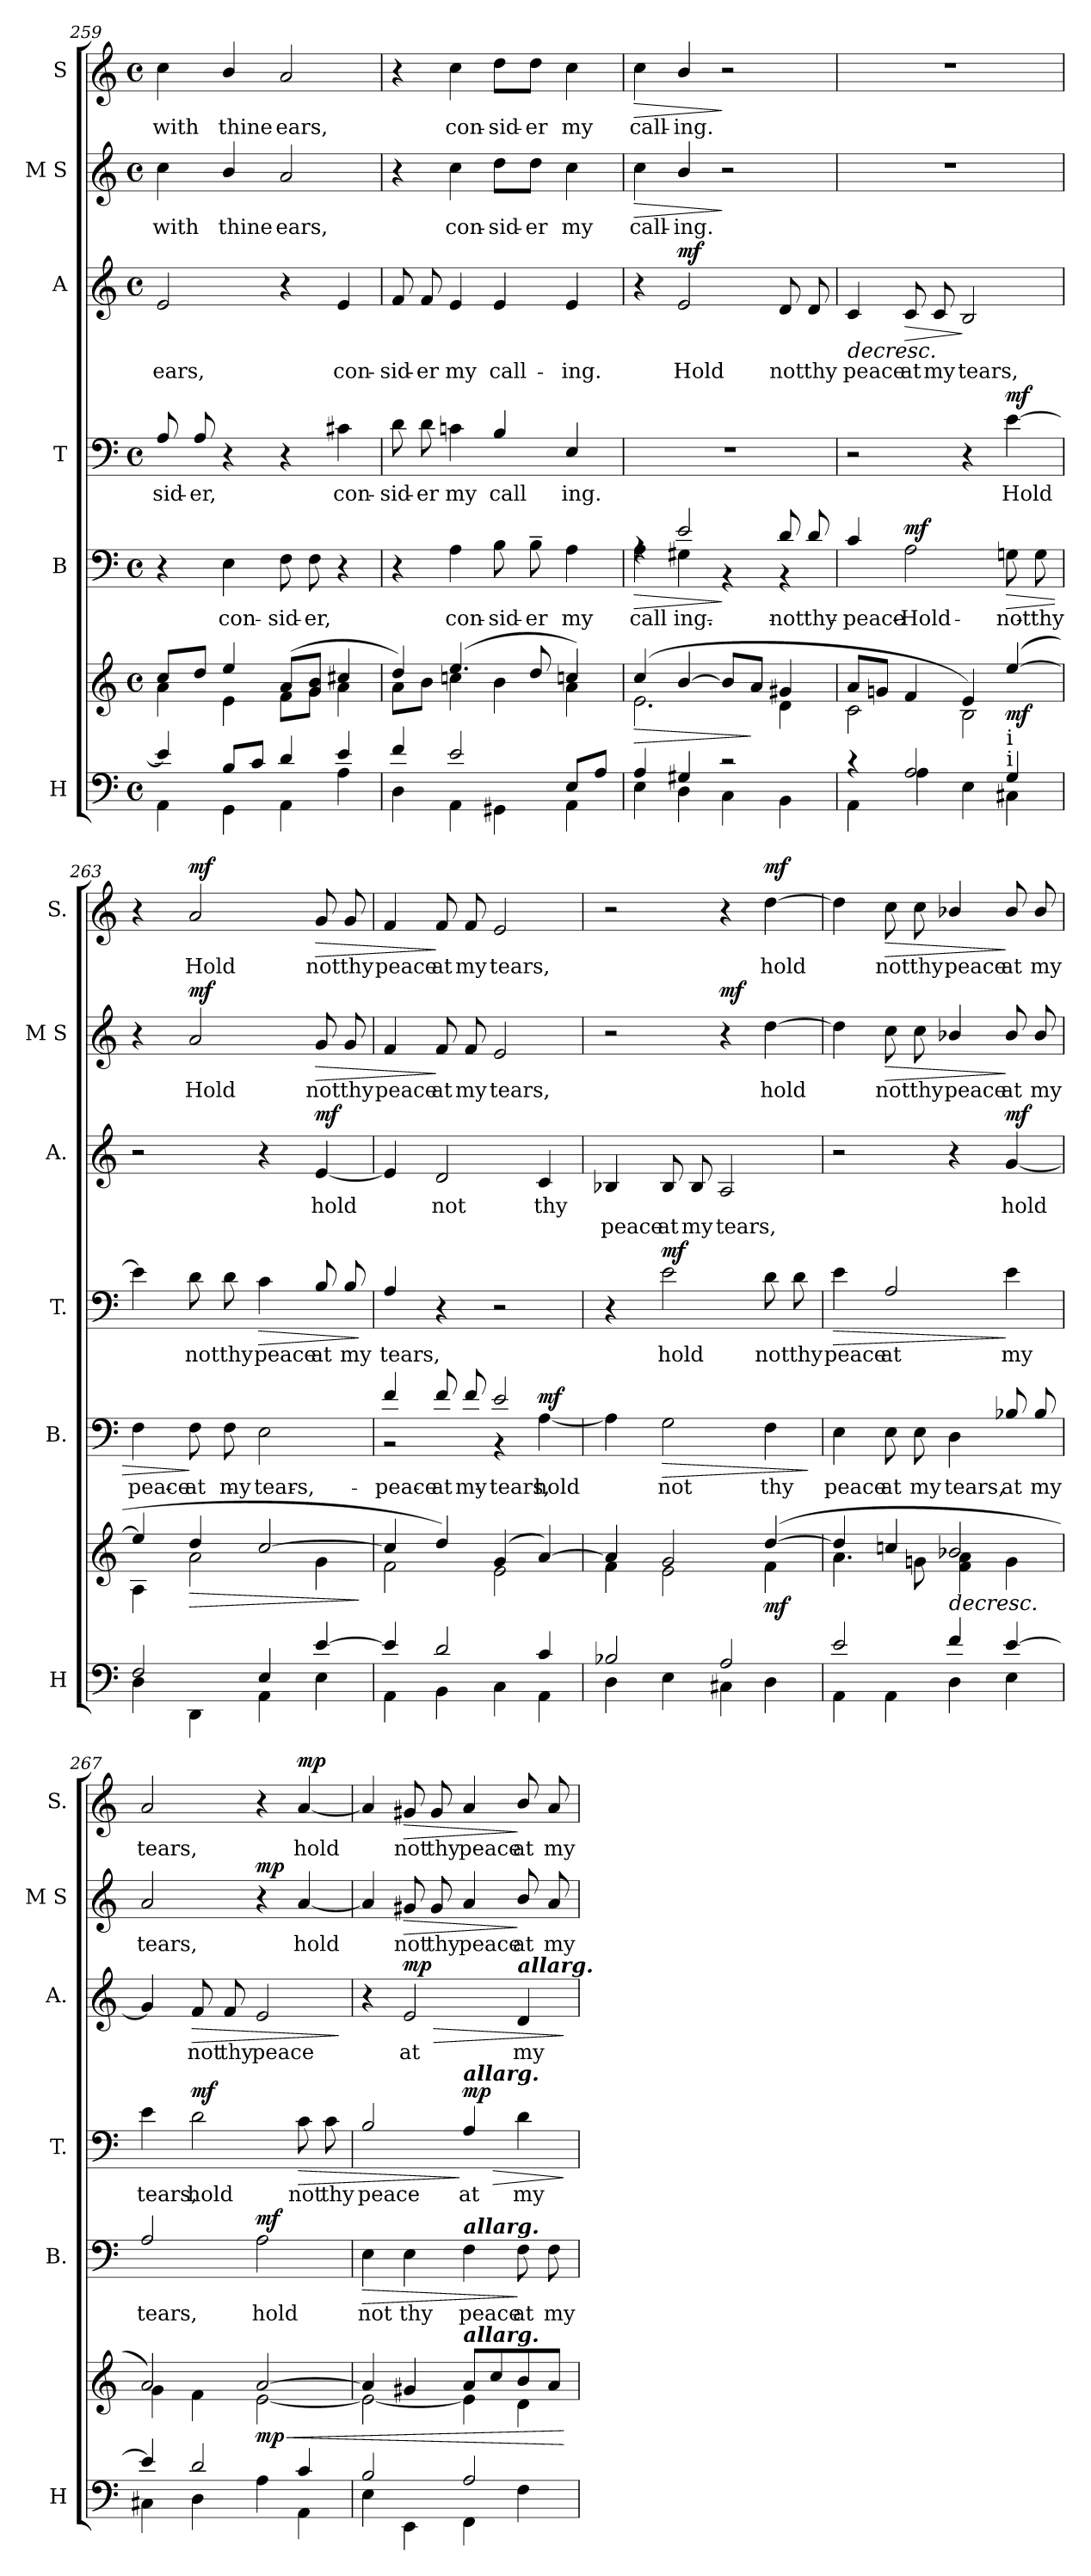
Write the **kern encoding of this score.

**kern	**kern	**dynam	**kern	**text	**dynam	**kern	**text	**dynam	**kern	**text	**text	**dynam	**kern	**text	**dynam	**kern	**text	**dynam
*part6	*part6	*part6	*part5	*part5	*part5	*part4	*part4	*part4	*part3	*part3	*part3	*part3	*part2	*part2	*part2	*part1	*part1	*part1
*staff7	*staff6	*staff6/7	*staff5	*staff5	*staff5	*staff4	*staff4	*staff4	*staff3	*staff3	*staff3	*staff3	*staff2	*staff2	*staff2	*staff1	*staff1	*staff1
*I"H	*	*	*I"B	*	*	*I"T	*	*	*I"A	*	*	*	*I"M S	*	*	*I"S	*	*
*I'H	*	*	*I'B.	*	*	*I'T.	*	*	*I'A.	*	*	*	*I'M S	*	*	*I'S.	*	*
!!LO:PB:g=z
*clefF4	*clefG2	*	*clefF4	*	*	*clefF4	*	*	*clefG2	*	*	*	*clefG2	*	*	*clefG2	*	*
*k[]	*k[]	*	*k[]	*	*	*k[]	*	*	*k[]	*	*	*	*k[]	*	*	*k[]	*	*
*M4/4	*M4/4	*	*M4/4	*	*	*M4/4	*	*	*M4/4	*	*	*	*M4/4	*	*	*M4/4	*	*
*met(c)	*met(c)	*	*met(c)	*	*	*met(c)	*	*	*met(c)	*	*	*	*met(c)	*	*	*met(c)	*	*
=259	=259	=259	=259	=259	=259	=259	=259	=259	=259	=259	=259	=259	=259	=259	=259	=259	=259	=259
*^	*^	*	*	*	*	*	*	*	*	*	*	*	*	*	*	*	*	*
!	!	!	!	!	!	!	!	!	!LO:LY:b	!	!	!LO:LY:b	!	!	!	!LO:LY:b	!	!	!LO:LY:b	!
4e/]	4AA\	8cc/L	4a\	.	4r	.	.	8A/	-sid-	.	2e/	ears,	.	.	4cc\	with	.	4cc\	with	.
!	!	!	!	!	!	!	!	!	!LO:LY:b	!	!	!	!	!	!	!	!	!	!	!
.	.	8dd/J	.	.	.	.	.	8A/	-er,	.	.	.	.	.	.	.	.	.	.	.
!	!	!	!	!	!	!LO:LY:b	!	!	!	!	!	!	!	!	!	!LO:LY:b	!	!	!LO:LY:b	!
8B/L	4GG\	4ee/	4e\	.	4E\	con-	.	4r	.	.	.	.	.	.	4b/	thine	.	4b/	thine	.
8c/J	.	.	.	.	.	.	.	.	.	.	.	.	.	.	.	.	.	.	.	.
!	!	!	!	!	!	!LO:LY:b	!	!	!	!	!	!	!	!	!	!LO:LY:b	!	!	!LO:LY:b	!
4d/	4AA\	(>8a/L	8f\L	.	8F\	-sid-	.	4r	.	.	4r	.	.	.	2a/	ears,	.	2a/	ears,	.
!	!	!	!	!	!	!LO:LY:b	!	!	!	!	!	!	!	!	!	!	!	!	!	!
.	.	8g/ 8b/J	8g\J	.	8F\	-er,	.	.	.	.	.	.	.	.	.	.	.	.	.	.
!	!	!	!	!	!	!	!	!	!LO:LY:b	!	!	!LO:LY:b	!	!	!	!	!	!	!	!
4e/	4A\	4cc#X/	4a\	.	4r	.	.	4c#X\	con-	.	4e/	con-	.	.	.	.	.	.	.	.
=260	=260	=260	=260	=260	=260	=260	=260	=260	=260	=260	=260	=260	=260	=260	=260	=260	=260	=260	=260	=260
!	!	!	!	!	!	!	!	!	!LO:LY:b	!	!	!LO:LY:b	!	!	!	!	!	!	!	!
4f/	4D\	4dd/)	8a\L	.	4r	.	.	8d\	-sid-	.	8f/	-sid-	.	.	4r	.	.	4r	.	.
!	!	!	!	!	!	!	!	!	!LO:LY:b	!	!	!LO:LY:b	!	!	!	!	!	!	!	!
.	.	.	8b\J	.	.	.	.	8d\	-er	.	8f/	-er	.	.	.	.	.	.	.	.
!	!	!	!	!	!	!LO:LY:b	!	!	!LO:LY:b	!	!	!LO:LY:b	!	!	!	!LO:LY:b	!	!	!LO:LY:b	!
2e/	4AA\	(>4.ee/	4ccn\	.	4A\	con-	.	4cn\	my	.	4e/	my	.	.	4cc\	con-	.	4cc\	con-	.
!	!	!	!	!	!	!LO:LY:b	!	!	!LO:LY:b	!	!	!LO:LY:b	!	!	!	!LO:LY:b	!	!	!LO:LY:b	!
.	4GG#X\	.	4b\	.	8B\	-sid-	.	4B/	call	.	4e/	call-	.	.	8dd\L	-sid-	.	8dd\L	-sid-	.
!	!	!	!	!	!	!LO:LY:b	!	!	!	!	!	!	!	!	!	!LO:LY:b	!	!	!LO:LY:b	!
.	.	8dd/	.	.	8B~\	-er	.	.	.	.	.	.	.	.	8dd\J	-er	.	8dd\J	-er	.
!	!	!	!	!	!	!LO:LY:b	!	!	!LO:LY:b	!	!	!LO:LY:b	!	!	!	!LO:LY:b	!	!	!LO:LY:b	!
8E/L	4AA\	4ccn/)	4a\	.	4A\	my	.	4E/	ing.	.	4e/	-ing.	.	.	4cc\	my	.	4cc\	my	.
8A/J	.	.	.	.	.	.	.	.	.	.	.	.	.	.	.	.	.	.	.	.
=261	=261	=261	=261	=261	=261	=261	=261	=261	=261	=261	=261	=261	=261	=261	=261	=261	=261	=261	=261	=261
!	!	!	!	!LO:HP:b	!	!LO:LY:b	!LO:HP:b	!	!	!	!	!	!	!	!	!LO:LY:b	!LO:HP:b	!	!LO:LY:b	!LO:HP:b
*	*	*	*	*	*^	*	*	*	*	*	*	*	*	*	*	*	*	*	*	*
4A/	4E\	(>4cc/	2.e\	>	4rA	4A\	call-	>	1r	.	.	4r	.	.	.	4cc\	call-	>	4cc\	call-	>
!	!	!	!	!	!	!	!LO:LY:b	!	!	!	!	!	!LO:LY:b	!	!LO:DY:b	!	!LO:LY:b	!	!	!LO:LY:b	!
4G#X/	4D\	[4b/	.	.	2e/	4G#X\	-ing.	.	.	.	.	2e/	Hold	.	mf	4b/	-ing.	.	4b/	-ing.	.
2rc	4C\	8b/L]	.	.	.	4r	.	]	.	.	.	.	.	.	.	2r	.	]	2r	.	]
.	.	8a/J	.	]	.	.	.	.	.	.	.	.	.	.	.	.	.	.	.	.	.
!	!	!	!	!	!	!	!LO:LY:b	!	!	!	!	!	!LO:LY:b	!	!	!	!	!	!	!	!
.	4BB\	4g#X/	4d\	.	8d!/	4r	not	.	.	.	.	8d/	not	.	.	.	.	.	.	.	.
!	!	!	!	!	!	!	!LO:LY:b	!	!	!	!	!	!LO:LY:b	!	!	!	!	!	!	!	!
.	.	.	.	.	8d!/	.	thy	.	.	.	.	8d/	thy	.	.	.	.	.	.	.	.
*	*	*	*	*	*v	*v	*	*	*	*	*	*	*	*	*	*	*	*	*	*	*
!!LO:PB:g=z
=262	=262	=262	=262	=262	=262	=262	=262	=262	=262	=262	=262	=262	=262	=262	=262	=262	=262	=262	=262	=262
!	!	!	!	!	!	!LO:LY:b	!	!	!	!	!	!LO:LY:b	!	!LO:HP:b	!	!	!	!	!	!
4rc	4AA\	8a/L	2c\	.	4c!/	peace	.	2r	.	.	4c/	peace	.	>	1r	.	.	1r	.	.
.	.	8gn/J	.	.	.	.	.	.	.	.	.	.	.	.	.	.	.	.	.	.
!	!	!	!	!	!	!LO:LY:b	!LO:DY:b	!	!	!	!	!LO:LY:b	!	!LO:HP:b	!	!	!	!	!	!
2A/	4A\	4f/	.	.	2A\	Hold	mf	.	.	.	8c/	at	.	>	.	.	.	.	.	.
!	!	!	!	!	!	!	!	!	!	!	!	!LO:LY:b	!	!	!	!	!	!	!	!
.	.	.	.	.	.	.	.	.	.	.	8c/	my	.	.	.	.	.	.	.	.
!	!	!	!	!	!	!	!	!	!	!	!	!LO:LY:b	!	!	!	!	!	!	!	!
.	4E\	4e/)	2B\	.	.	.	.	4r	.	.	2B/	tears,	.	] ]	.	.	.	.	.	.
!LO:TX:a:t=i	!	!	!	!	!	!	!	!	!	!	!	!	!	!	!	!	!	!	!	!
!LO:TX:a:t=i	!	!	!	!	!	!	!	!	!	!	!	!	!	!	!	!	!	!	!	!
!	!	!	!	!LO:DY:b	!	!LO:LY:b	!LO:HP:b	!	!LO:LY:b	!LO:DY:b	!	!	!	!	!	!	!	!	!	!
4G/	4C#X\	([4ee/	.	mf	8Gni\	not	>	[4e\	Hold	mf	.	.	.	.	.	.	.	.	.	.
!	!	!	!	!	!	!LO:LY:b	!	!	!	!	!	!	!	!	!	!	!	!	!	!
.	.	.	.	.	8G\	thy	.	.	.	.	.	.	.	.	.	.	.	.	.	.
=263	=263	=263	=263	=263	=263	=263	=263	=263	=263	=263	=263	=263	=263	=263	=263	=263	=263	=263	=263	=263
!	!	!	!	!	!	!LO:LY:b	!	!	!	!	!	!	!	!	!	!	!	!	!	!
2F/	4D\	4ee/]	4A\	.	4F\	peace	.	4e\]	.	.	2r	.	.	.	4r	.	.	4r	.	.
!	!	!	!	!LO:HP:b	!	!LO:LY:b	!	!	!LO:LY:b	!	!	!	!	!	!	!LO:LY:b	!LO:DY:b	!	!LO:LY:b	!LO:DY:b
.	(4DD\	4dd/	2a\	>	8F\	at	]	8d\	not	.	.	.	.	.	2a/	Hold	mf	2a/	Hold	mf
!	!	!	!	!	!	!LO:LY:b	!	!	!LO:LY:b	!	!	!	!	!	!	!	!	!	!	!
.	.	.	.	.	8F\	my	.	8d\	thy	.	.	.	.	.	.	.	.	.	.	.
!	!	!	!	!	!	!LO:LY:b	!	!	!LO:LY:b	!LO:HP:b	!	!	!	!	!	!	!	!	!	!
4E/	4AA\	[2cc/	.	.	2E\	tears,	.	4c\	peace	>	4r	.	.	.	.	.	.	.	.	.
!	!	!	!	!	!	!	!	!	!LO:LY:b	!	!	!LO:LY:b	!	!LO:DY:a	!	!LO:LY:b	!LO:HP:b	!	!LO:LY:b	!LO:HP:b
[4e/	4E\	.	4g\	.	.	.	.	8B/	at	.	[4e/	hold	.	mf	8g/	not	>	8g/	not	>
!	!	!	!	!	!	!	!	!	!LO:LY:b	!	!	!	!	!	!	!LO:LY:b	!	!	!LO:LY:b	!
.	.	.	.	.	.	.	.	8B/	my	.	.	.	.	.	8g/	thy	.	8g/	thy	.
*v	*v	*	*	*	*	*	*	*	*	*	*	*	*	*	*	*	*	*	*	*
*	*v	*v	*	*	*	*	*	*	*	*	*	*	*	*	*	*	*	*	*
.	.	]	.	.	.	.	.	]	.	.	.	.	.	.	.	.	.	.
=264	=264	=264	=264	=264	=264	=264	=264	=264	=264	=264	=264	=264	=264	=264	=264	=264	=264	=264
*^	*^	*	*	*	*	*	*	*	*	*	*	*	*	*	*	*	*	*
!	!	!	!	!	!	!LO:LY:b	!	!	!LO:LY:b	!	!	!	!	!	!	!LO:LY:b	!	!	!LO:LY:b	!
*	*	*	*	*	*^	*	*	*	*	*	*	*	*	*	*	*	*	*	*	*
4e/]	4AA\	4cc/]	2f\	.	4f!/	2r	peace	.	4A/	tears,	.	4e/]	.	.	.	4f/	peace	.	4f/	peace	.
!	!	!	!	!	!	!	!LO:LY:b	!	!	!	!	!	!LO:LY:b	!	!	!	!LO:LY:b	!	!	!LO:LY:b	!
2d/	4BB\	4dd/)	.	.	8f!/	.	at	.	4r	.	.	2d/	not	.	.	8f/	at	]	8f/	at	]
!	!	!	!	!	!	!	!LO:LY:b	!	!	!	!	!	!	!	!	!	!LO:LY:b	!	!	!LO:LY:b	!
.	.	.	.	.	8f!/	.	my	.	.	.	.	.	.	.	.	8f/	my	.	8f/	my	.
!	!	!	!	!	!	!	!LO:LY:b	!	!	!	!	!	!	!	!	!	!LO:LY:b	!	!	!LO:LY:b	!
.	4C\	(>4g/	2e\	.	2e!/	4r	tears,	.	2r	.	.	.	.	.	.	2e/	tears,	.	2e/	tears,	.
!	!	!	!	!	!	!	!LO:LY:b	!LO:DY:b	!	!	!	!	!LO:LY:b	!	!	!	!	!	!	!	!
4c/	4AA\	[4a/)	.	.	.	[4A\	hold	mf	.	.	.	4c/	thy	.	.	.	.	.	.	.	.
!!LO:PB:g=z
=265	=265	=265	=265	=265	=265	=265	=265	=265	=265	=265	=265	=265	=265	=265	=265	=265	=265	=265	=265	=265	=265
!	!	!	!	!	!	!	!	!	!	!	!	!	!	!LO:LY:b	!	!	!	!	!	!	!
*	*	*	*	*	*v	*v	*	*	*	*	*	*	*	*	*	*	*	*	*	*	*
2B-X/	4D\	4a/]	4f\	.	4A\]	.	.	4r	.	.	4B-X/	.	peace	.	2r	.	.	2r	.	.
!	!	!	!	!	!	!LO:LY:b	!LO:HP:b	!	!LO:LY:b	!LO:DY:b	!	!	!LO:LY:b	!	!	!	!	!	!	!
.	4E\	2g/	2e\	.	2G\	not	>	2e\	hold	mf	8B-/	.	at	.	.	.	.	.	.	.
!	!	!	!	!	!	!	!	!	!	!	!	!	!LO:LY:b	!	!	!	!	!	!	!
.	.	.	.	.	.	.	.	.	.	.	8B-/	.	my	.	.	.	.	.	.	.
!	!	!	!	!	!	!	!	!	!	!	!	!	!LO:LY:b	!	!	!	!LO:DY:b	!	!	!
2A/	4C#X\	.	.	.	.	.	.	.	.	.	2A/	.	tears,	.	4r	.	mf	4r	.	.
!	!	!	!	!LO:DY:b	!	!LO:LY:b	!	!	!LO:LY:b	!	!	!	!	!	!	!LO:LY:b	!	!	!LO:LY:b	!LO:DY:b
.	4D\	(>[4dd/	4f\	mf	4F\	thy	.	8d\	not	.	.	.	.	.	[4dd\	hold	.	[4dd\	hold	mf
!	!	!	!	!	!	!	!	!	!LO:LY:b	!	!	!	!	!	!	!	!	!	!	!
.	.	.	.	.	.	.	.	8d\	thy	.	.	.	.	.	.	.	.	.	.	.
*v	*v	*	*	*	*	*	*	*	*	*	*	*	*	*	*	*	*	*	*	*
*	*v	*v	*	*	*	*	*	*	*	*	*	*	*	*	*	*	*	*	*
.	.	.	.	.	]	.	.	.	.	.	.	.	.	.	.	.	.	.
=266	=266	=266	=266	=266	=266	=266	=266	=266	=266	=266	=266	=266	=266	=266	=266	=266	=266	=266
*^	*^	*	*	*	*	*	*	*	*	*	*	*	*	*	*	*	*	*
!	!	!	!	!	!	!LO:LY:b	!	!	!LO:LY:b	!LO:HP:b	!	!	!	!	!	!	!	!	!	!
2e/	4AA\	4dd/]	4.a\	.	4E\	peace	.	4e\	peace	>	2r	.	.	.	4dd\]	.	.	4dd\]	.	.
!	!	!	!	!	!	!LO:LY:b	!	!	!LO:LY:b	!	!	!	!	!	!	!LO:LY:b	!LO:HP:b	!	!LO:LY:b	!LO:HP:b
.	4AA\	4ccn/	.	.	8E\	at	.	2A/	at	.	.	.	.	.	8cc\	not	>	8cc\	not	>
!	!	!	!	!	!	!LO:LY:b	!	!	!	!	!	!	!	!	!	!LO:LY:b	!	!	!LO:LY:b	!
.	.	.	8gn\	.	8E\	my	.	.	.	.	.	.	.	.	8cc\	thy	.	8cc\	thy	.
!	!	!	!	!LO:HP:b	!	!LO:LY:b	!	!	!	!	!	!	!	!	!	!LO:LY:b	!	!	!LO:LY:b	!
4f/	4D\	2b-X/	4f\ 4a\	>	4D\	tears,	.	.	.	.	4r	.	.	.	4b-X/	peace	.	4b-X/	peace	.
!	!	!	!	!	!	!LO:LY:b	!	!	!LO:LY:b	!	!	!LO:LY:b	!	!LO:DY:b	!	!LO:LY:b	!	!	!LO:LY:b	!
[4e/	4E\	.	4g\	.	8B-X!/	at	.	4e\	my	]	[4g/	hold	.	mf	8b-/	at	]	8b-/	at	]
!	!	!	!	!	!	!LO:LY:b	!	!	!	!	!	!	!	!	!	!LO:LY:b	!	!	!LO:LY:b	!
.	.	.	.	.	8B-!/	my	.	.	.	.	.	.	.	.	8b-/	my	.	8b-/	my	.
=267	=267	=267	=267	=267	=267	=267	=267	=267	=267	=267	=267	=267	=267	=267	=267	=267	=267	=267	=267	=267
!	!	!	!	!	!	!LO:LY:b	!	!	!LO:LY:b	!	!	!	!	!	!	!LO:LY:b	!	!	!LO:LY:b	!
4e/]	4C#X\	2a/)	4g\	.	2A!/	tears,	.	4e\	tears,	.	4g/]	.	.	.	2a/	tears,	.	2a/	tears,	.
!	!	!	!	!	!	!	!	!	!LO:LY:b	!LO:DY:b	!	!LO:LY:b	!	!LO:HP:b	!	!	!	!	!	!
2d/	4D\	.	4f\	.	.	.	.	2d\	hold	mf	8f/	not	.	>	.	.	.	.	.	.
!	!	!	!	!	!	!	!	!	!	!	!	!LO:LY:b	!	!	!	!	!	!	!	!
.	.	.	.	.	.	.	.	.	.	.	8f/	thy	.	.	.	.	.	.	.	.
!	!	!	!	!LO:HP:b	!	!LO:LY:b	!	!	!	!	!	!LO:LY:b	!	!	!	!	!	!	!	!
!	!	!	!	!LO:DY:n=1:b	!	!	!LO:DY:b	!	!	!	!	!	!	!	!	!	!LO:DY:b	!	!	!
.	4A\	[2a/	[2e\	< mp	2A\	hold	mf	.	.	.	2e/	peace	.	.	4r	.	mp	4r	.	.
!	!	!	!	!	!	!	!	!	!LO:LY:b	!LO:HP:b	!	!	!	!	!	!LO:LY:b	!	!	!LO:LY:b	!LO:DY:b
4c/	(4AA\	.	.	.	.	.	.	8c\	not	>	.	.	.	.	[4a/	hold	.	[4a/	hold	mp
!	!	!	!	!	!	!	!	!	!LO:LY:b	!	!	!	!	!	!	!	!	!	!	!
.	.	.	.	.	.	.	.	8c\	thy	.	.	.	.	.	.	.	.	.	.	.
*v	*v	*	*	*	*	*	*	*	*	*	*	*	*	*	*	*	*	*	*	*
*	*v	*v	*	*	*	*	*	*	*	*	*	*	*	*	*	*	*	*	*
.	.	.	.	.	.	.	.	.	.	.	.	]	.	.	.	.	.	.
!!LO:PB:g=z
=268	=268	=268	=268	=268	=268	=268	=268	=268	=268	=268	=268	=268	=268	=268	=268	=268	=268	=268
*^	*^	*	*	*	*	*	*	*	*	*	*	*	*	*	*	*	*	*
!	!	!	!	!	!	!LO:LY:b	!LO:HP:b	!	!LO:LY:b	!	!	!	!	!	!	!	!	!	!	!
2B/	4E\	4a/]	2e\_	.	4E\	not	>	2B/	peace	.	4r	.	.	.	4a/]	.	.	4a/]	.	.
!	!	!	!	!	!	!LO:LY:b	!	!	!	!	!	!LO:LY:b	!	!LO:HP:b	!	!LO:LY:b	!LO:HP:b	!	!LO:LY:b	!LO:HP:b
!	!	!	!	!	!	!	!	!	!	!	!	!	!	!LO:DY:n=1:b	!	!	!	!	!	!
.	4EE\	4g#X/	.	]	4E\	thy	.	.	.	.	2e/	at	.	> mp	8g#X/	not	>	8g#X/	not	>
!	!	!	!	!	!	!	!	!	!	!	!	!	!	!	!	!LO:LY:b	!	!	!LO:LY:b	!
.	.	.	.	.	.	.	.	.	.	.	.	.	.	.	8g#/	thy	.	8g#/	thy	.
!	!	!	!	!	!	!	!	!LO:TX:a:Bi:t=allarg.	!	!	!	!	!	!	!	!	!	!	!	!
!	!	!	!	!	!LO:TX:a:Bi:t=allarg.	!	!	!	!	!	!	!	!	!	!	!	!	!	!	!
!	!	!LO:TX:a:Bi:t=allarg.	!	!	!	!	!	!	!	!	!	!	!	!	!	!	!	!	!	!
!	!	!	!	!	!	!LO:LY:b	!	!	!LO:LY:b	!LO:HP:n=1:b	!	!	!	!	!	!LO:LY:b	!	!	!LO:LY:b	!
!	!	!	!	!	!	!	!	!	!	!LO:DY:n=1:b	!	!	!	!	!	!	!	!	!	!
2A/	4FF\	8a/L	4e\]	.	4F\	peace	.	4A/	at	] > mp	.	.	.	.	4a/	peace	.	4a/	peace	.
.	.	8cc/	.	.	.	.	.	.	.	.	.	.	.	.	.	.	.	.	.	.
!	!	!	!	!	!	!	!	!	!	!	!LO:TX:a:Bi:t=allarg.	!	!	!	!	!	!	!	!	!
!	!	!	!	!	!	!LO:LY:b	!	!	!LO:LY:b	!	!	!LO:LY:b	!	!	!	!LO:LY:b	!	!	!LO:LY:b	!
.	4F\	8b/	4d\	.	8F\	at	]	4d\	my	.	4d/	my	.	.	8b/	at	]	8b/	at	]
!	!	!	!	!	!	!LO:LY:b	!	!	!	!	!	!	!	!	!	!LO:LY:b	!	!	!LO:LY:b	!
.	.	8a/J)	.	.	8F\	my	.	.	.	.	.	.	.	.	8a/	my	.	8a/	my	.
*v	*v	*	*	*	*	*	*	*	*	*	*	*	*	*	*	*	*	*	*	*
*	*v	*v	*	*	*	*	*	*	*	*	*	*	*	*	*	*	*	*	*
.	.	[	.	.	.	.	.	]	.	.	.	]	.	.	.	.	.	.
=	=	=	=	=	=	=	=	=	=	=	=	=	=	=	=	=	=	=
*-	*-	*-	*-	*-	*-	*-	*-	*-	*-	*-	*-	*-	*-	*-	*-	*-	*-	*-
